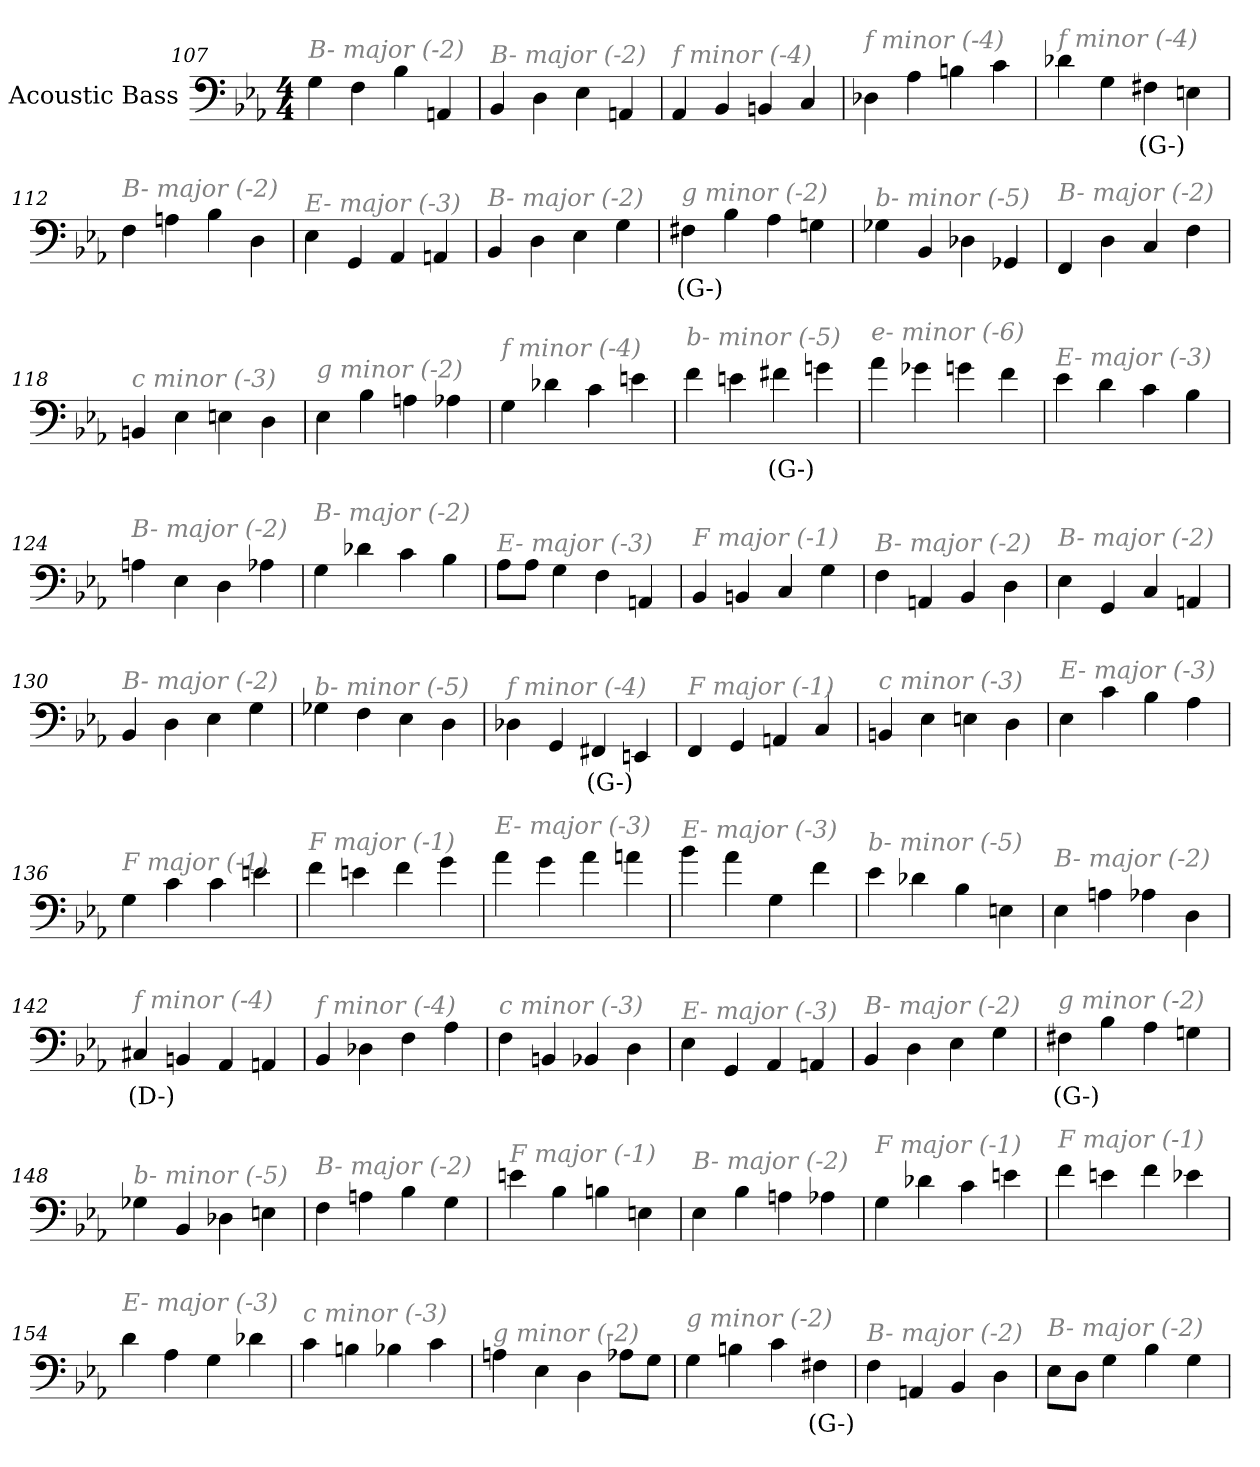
**kern	**text
*part1	*part1
*staff1	*staff1
*I"Acoustic Bass	*
*clefF4	*
*ITrd7c12	*
*k[b-e-a-]	*
*E-:	*
*M4/4	*
=107	=107
!LO:TX:i:color=#808080:t=B- major (-2)	!
4GG	.
4FF	.
4BB-	.
4AAAn	.
=108	=108
!LO:TX:i:color=#808080:t=B- major (-2)	!
4BBB-	.
4DD	.
4EE-	.
4AAAn	.
=109	=109
!LO:TX:i:color=#808080:t=f minor (-4)	!
4AAA-	.
4BBB-	.
4BBBn	.
4CC	.
=110	=110
!LO:TX:i:color=#808080:t=f minor (-4)	!
4DD-X	.
4AA-	.
4BBn	.
4C	.
=111	=111
!LO:TX:i:color=#808080:t=f minor (-4)	!
4D-X	.
4GG	.
4FF#Xi	(G-)
4EEn	.
=112	=112
!LO:TX:i:color=#808080:t=B- major (-2)	!
4FF	.
4AAn	.
4BB-	.
4DD	.
=113	=113
!LO:TX:i:color=#808080:t=E- major (-3)	!
4EE-	.
4GGG	.
4AAA-	.
4AAAn	.
=114	=114
!LO:TX:i:color=#808080:t=B- major (-2)	!
4BBB-	.
4DD	.
4EE-	.
4GG	.
=115	=115
!LO:TX:i:color=#808080:t=g minor (-2)	!
4FF#Xj	(G-)
4BB-	.
4AA-	.
4GGn	.
=116	=116
!LO:TX:i:color=#808080:t=b- minor (-5)	!
4GG-X	.
4BBB-	.
4DD-X	.
4GGG-X	.
=117	=117
!LO:TX:i:color=#808080:t=B- major (-2)	!
4FFF	.
4DD	.
4CC	.
4FF	.
=118	=118
!LO:TX:i:color=#808080:t=c minor (-3)	!
4BBBn	.
4EE-	.
4EEn	.
4DD	.
=119	=119
!LO:TX:i:color=#808080:t=g minor (-2)	!
4EE-	.
4BB-	.
4AAn	.
4AA-X	.
=120	=120
!LO:TX:i:color=#808080:t=f minor (-4)	!
4GG	.
4D-X	.
4C	.
4En	.
=121	=121
!LO:TX:i:color=#808080:t=b- minor (-5)	!
4F	.
4En	.
4F#Xi	(G-)
4Gn	.
=122	=122
!LO:TX:i:color=#808080:t=e- minor (-6)	!
4A-	.
4G-X	.
4Gn	.
4F	.
=123	=123
!LO:TX:i:color=#808080:t=E- major (-3)	!
4E-	.
4D	.
4C	.
4BB-	.
=124	=124
!LO:TX:i:color=#808080:t=B- major (-2)	!
4AAn	.
4EE-	.
4DD	.
4AA-X	.
=125	=125
!LO:TX:i:color=#808080:t=B- major (-2)	!
4GG	.
4D-X	.
4C	.
4BB-	.
=126	=126
!LO:TX:i:color=#808080:t=E- major (-3)	!
8AA-L	.
8AA-J	.
4GG	.
4FF	.
4AAAn	.
=127	=127
!LO:TX:i:color=#808080:t=F major (-1)	!
4BBB-	.
4BBBn	.
4CC	.
4GG	.
=128	=128
!LO:TX:i:color=#808080:t=B- major (-2)	!
4FF	.
4AAAn	.
4BBB-	.
4DD	.
=129	=129
!LO:TX:i:color=#808080:t=B- major (-2)	!
4EE-	.
4GGG	.
4CC	.
4AAAn	.
=130	=130
!LO:TX:i:color=#808080:t=B- major (-2)	!
4BBB-	.
4DD	.
4EE-	.
4GG	.
=131	=131
!LO:TX:i:color=#808080:t=b- minor (-5)	!
4GG-X	.
4FF	.
4EE-	.
4DD	.
=132	=132
!LO:TX:i:color=#808080:t=f minor (-4)	!
4DD-X	.
4GGG	.
4FFF#Xi	(G-)
4EEEn	.
=133	=133
!LO:TX:i:color=#808080:t=F major (-1)	!
4FFF	.
4GGG	.
4AAAn	.
4CC	.
=134	=134
!LO:TX:i:color=#808080:t=c minor (-3)	!
4BBBn	.
4EE-	.
4EEn	.
4DD	.
=135	=135
!LO:TX:i:color=#808080:t=E- major (-3)	!
4EE-	.
4C	.
4BB-	.
4AA-	.
=136	=136
!LO:TX:i:color=#808080:t=F major (-1)	!
4GG	.
4C	.
4C	.
4En	.
=137	=137
!LO:TX:i:color=#808080:t=F major (-1)	!
4F	.
4En	.
4F	.
4G	.
=138	=138
!LO:TX:i:color=#808080:t=E- major (-3)	!
4A-	.
4G	.
4A-	.
4An	.
=139	=139
!LO:TX:i:color=#808080:t=E- major (-3)	!
4B-	.
4A-	.
4GG	.
4F	.
=140	=140
!LO:TX:i:color=#808080:t=b- minor (-5)	!
4E-	.
4D-X	.
4BB-	.
4EEn	.
=141	=141
!LO:TX:i:color=#808080:t=B- major (-2)	!
4EE-	.
4AAn	.
4AA-X	.
4DD	.
=142	=142
!LO:TX:i:color=#808080:t=f minor (-4)	!
4CC#Xi	(D-)
4BBBn	.
4AAA-	.
4AAAn	.
=143	=143
!LO:TX:i:color=#808080:t=f minor (-4)	!
4BBB-	.
4DD-X	.
4FF	.
4AA-	.
=144	=144
!LO:TX:i:color=#808080:t=c minor (-3)	!
4FF	.
4BBBn	.
4BBB-X	.
4DD	.
=145	=145
!LO:TX:i:color=#808080:t=E- major (-3)	!
4EE-	.
4GGG	.
4AAA-	.
4AAAn	.
=146	=146
!LO:TX:i:color=#808080:t=B- major (-2)	!
4BBB-	.
4DD	.
4EE-	.
4GG	.
=147	=147
!LO:TX:i:color=#808080:t=g minor (-2)	!
4FF#Xj	(G-)
4BB-	.
4AA-	.
4GGn	.
=148	=148
!LO:TX:i:color=#808080:t=b- minor (-5)	!
4GG-X	.
4BBB-	.
4DD-X	.
4EEn	.
=149	=149
!LO:TX:i:color=#808080:t=B- major (-2)	!
4FF	.
4AAn	.
4BB-	.
4GG	.
=150	=150
!LO:TX:i:color=#808080:t=F major (-1)	!
4En	.
4BB-	.
4BBn	.
4EEn	.
=151	=151
!LO:TX:i:color=#808080:t=B- major (-2)	!
4EE-	.
4BB-	.
4AAn	.
4AA-X	.
=152	=152
!LO:TX:i:color=#808080:t=F major (-1)	!
4GG	.
4D-X	.
4C	.
4En	.
=153	=153
!LO:TX:i:color=#808080:t=F major (-1)	!
4F	.
4En	.
4F	.
4E-X	.
=154	=154
!LO:TX:i:color=#808080:t=E- major (-3)	!
4D	.
4AA-	.
4GG	.
4D-X	.
=155	=155
!LO:TX:i:color=#808080:t=c minor (-3)	!
4C	.
4BBn	.
4BB-X	.
4C	.
=156	=156
!LO:TX:i:color=#808080:t=g minor (-2)	!
4AAn	.
4EE-	.
4DD	.
8AA-XL	.
8GGJ	.
=157	=157
!LO:TX:i:color=#808080:t=g minor (-2)	!
4GG	.
4BBn	.
4C	.
4FF#Xj	(G-)
=158	=158
!LO:TX:i:color=#808080:t=B- major (-2)	!
4FF	.
4AAAn	.
4BBB-	.
4DD	.
=159	=159
!LO:TX:i:color=#808080:t=B- major (-2)	!
8EE-L	.
8DDJ	.
4GG	.
4BB-	.
4GG	.
=	=
*-	*-
